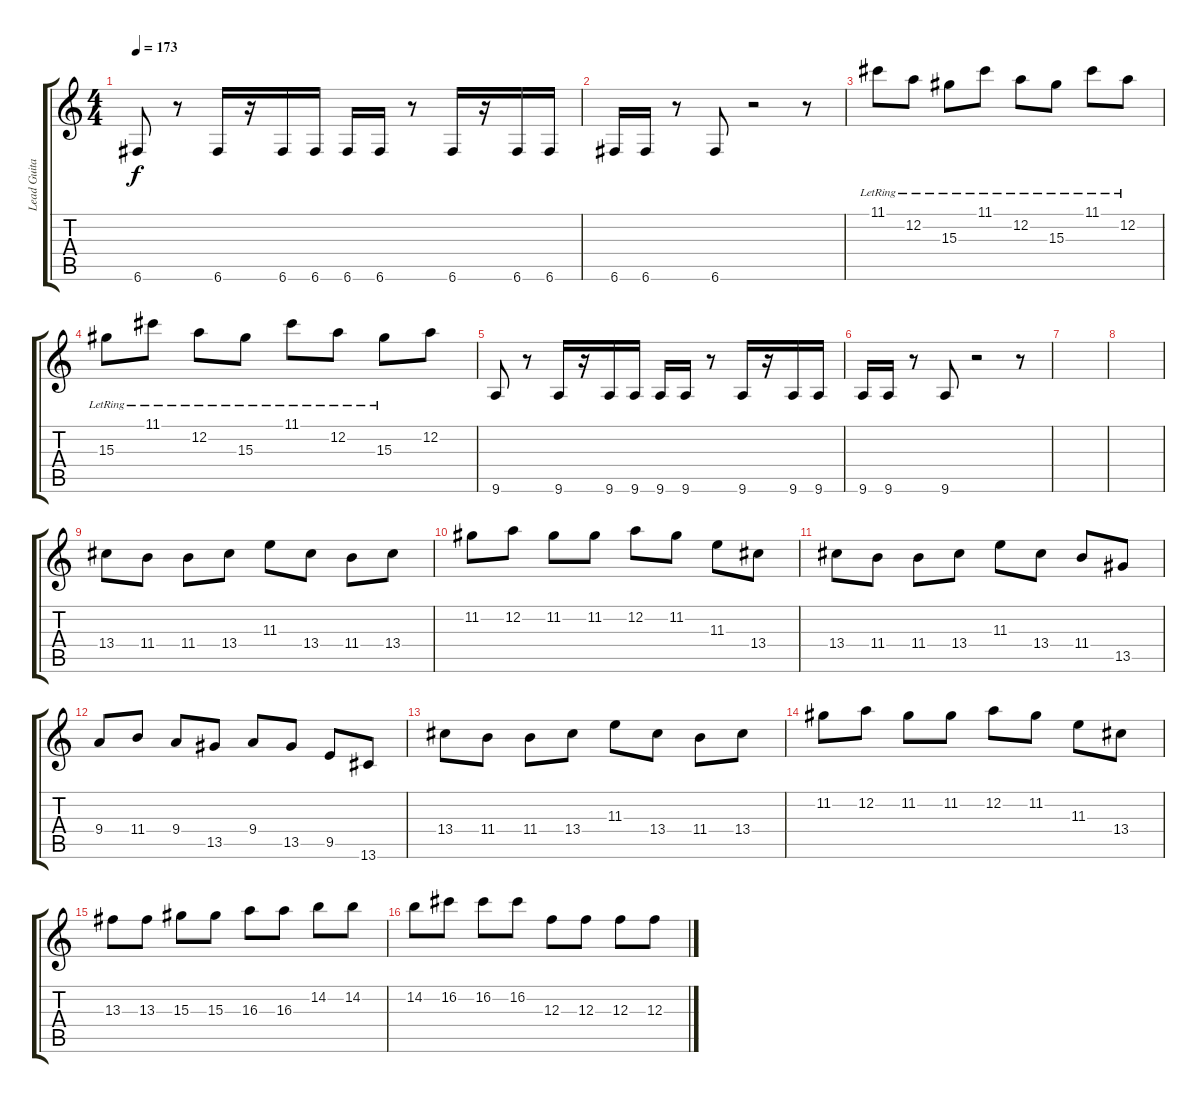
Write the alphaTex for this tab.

\track ("Lead Guitar (Drop C)" "Lead Guita") {instrument distortionguitar}
\staff {score tabs}
\tuning (D4 A3 F3 C3 G2 C2) {hide}
\ts (4 4)
\tempo 173
\clef g2
\ks c
6.6.8{dy f} r.8 6.6.16 r.16 6.6.16 6.6.16 6.6.16 6.6.16 r.8 6.6.16 r.16 6.6.16 6.6.16 |
6.6.16 6.6.16 r.8 6.6.8 r.2 r.8 |
11.1{lr}.8 12.2{lr}.8 15.3{lr}.8 11.1{lr}.8 12.2{lr}.8 15.3{lr}.8 11.1{lr}.8 12.2{lr}.8 |
15.3{lr}.8 11.1{lr}.8 12.2{lr}.8 15.3{lr}.8 11.1{lr}.8 12.2{lr}.8 15.3{lr}.8 12.2.8 |
9.6.8 r.8 9.6.16 r.16 9.6.16 9.6.16 9.6.16 9.6.16 r.8 9.6.16 r.16 9.6.16 9.6.16 |
9.6.16 9.6.16 r.8 9.6.8 r.2 r.8 |
|
|
13.4.8 11.4.8 11.4.8 13.4.8 11.3.8 13.4.8 11.4.8 13.4.8 |
11.2.8 12.2.8 11.2.8 11.2.8 12.2.8 11.2.8 11.3.8 13.4.8 |
13.4.8 11.4.8 11.4.8 13.4.8 11.3.8 13.4.8 11.4.8 13.5.8 |
9.4.8 11.4.8 9.4.8 13.5.8 9.4.8 13.5.8 9.5.8 13.6.8 |
13.4.8 11.4.8 11.4.8 13.4.8 11.3.8 13.4.8 11.4.8 13.4.8 |
11.2.8 12.2.8 11.2.8 11.2.8 12.2.8 11.2.8 11.3.8 13.4.8 |
13.3.8 13.3.8 15.3.8 15.3.8 16.3.8 16.3.8 14.2.8 14.2.8 |
14.2.8 16.2.8 16.2.8 16.2.8 12.3.8 12.3.8 12.3.8 12.3.8
